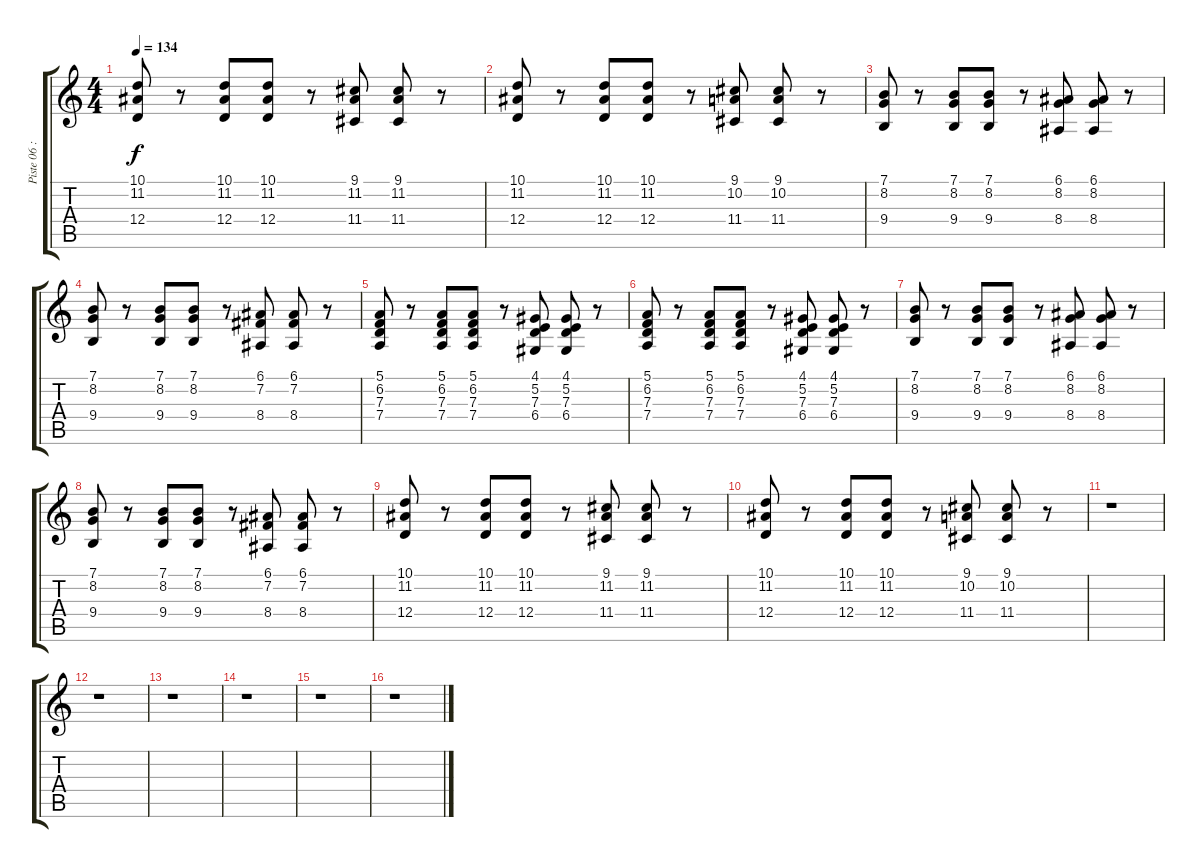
\track ("Piste 06 : non précisé" "Piste 06 :") {instrument trumpet}
\staff {score tabs}
\tuning (E4 B3 G3 D3 A2 E2) {hide}
\ts (4 4)
\tempo 134
\clef g2
\ks c
(10.1 11.2 12.4).8{dy f} r.8 (10.1 11.2 12.4).8 (10.1 11.2 12.4).8 r.8 (9.1 11.2 11.4).8 (9.1 11.2 11.4).8 r.8 |
(10.1 11.2 12.4).8 r.8 (10.1 11.2 12.4).8 (10.1 11.2 12.4).8 r.8 (9.1 10.2 11.4).8 (9.1 10.2 11.4).8 r.8 |
(7.1 8.2 9.4).8 r.8 (7.1 8.2 9.4).8 (7.1 8.2 9.4).8 r.8 (6.1 8.2 8.4).8 (6.1 8.2 8.4).8 r.8 |
(7.1 8.2 9.4).8 r.8 (7.1 8.2 9.4).8 (7.1 8.2 9.4).8 r.8 (6.1 7.2 8.4).8 (6.1 7.2 8.4).8 r.8 |
(5.1 6.2 7.3 7.4).8 r.8 (5.1 6.2 7.3 7.4).8 (5.1 6.2 7.3 7.4).8 r.8 (4.1 5.2 7.3 6.4).8 (4.1 5.2 7.3 6.4).8 r.8 |
(5.1 6.2 7.3 7.4).8 r.8 (5.1 6.2 7.3 7.4).8 (5.1 6.2 7.3 7.4).8 r.8 (4.1 5.2 7.3 6.4).8 (4.1 5.2 7.3 6.4).8 r.8 |
(7.1 8.2 9.4).8 r.8 (7.1 8.2 9.4).8 (7.1 8.2 9.4).8 r.8 (6.1 8.2 8.4).8 (6.1 8.2 8.4).8 r.8 |
(7.1 8.2 9.4).8 r.8 (7.1 8.2 9.4).8 (7.1 8.2 9.4).8 r.8 (6.1 7.2 8.4).8 (6.1 7.2 8.4).8 r.8 |
(10.1 11.2 12.4).8 r.8 (10.1 11.2 12.4).8 (10.1 11.2 12.4).8 r.8 (9.1 11.2 11.4).8 (9.1 11.2 11.4).8 r.8 |
(10.1 11.2 12.4).8 r.8 (10.1 11.2 12.4).8 (10.1 11.2 12.4).8 r.8 (9.1 10.2 11.4).8 (9.1 10.2 11.4).8 r.8 |
r.1 |
r.1 |
r.1 |
r.1 |
r.1 |
r.1
